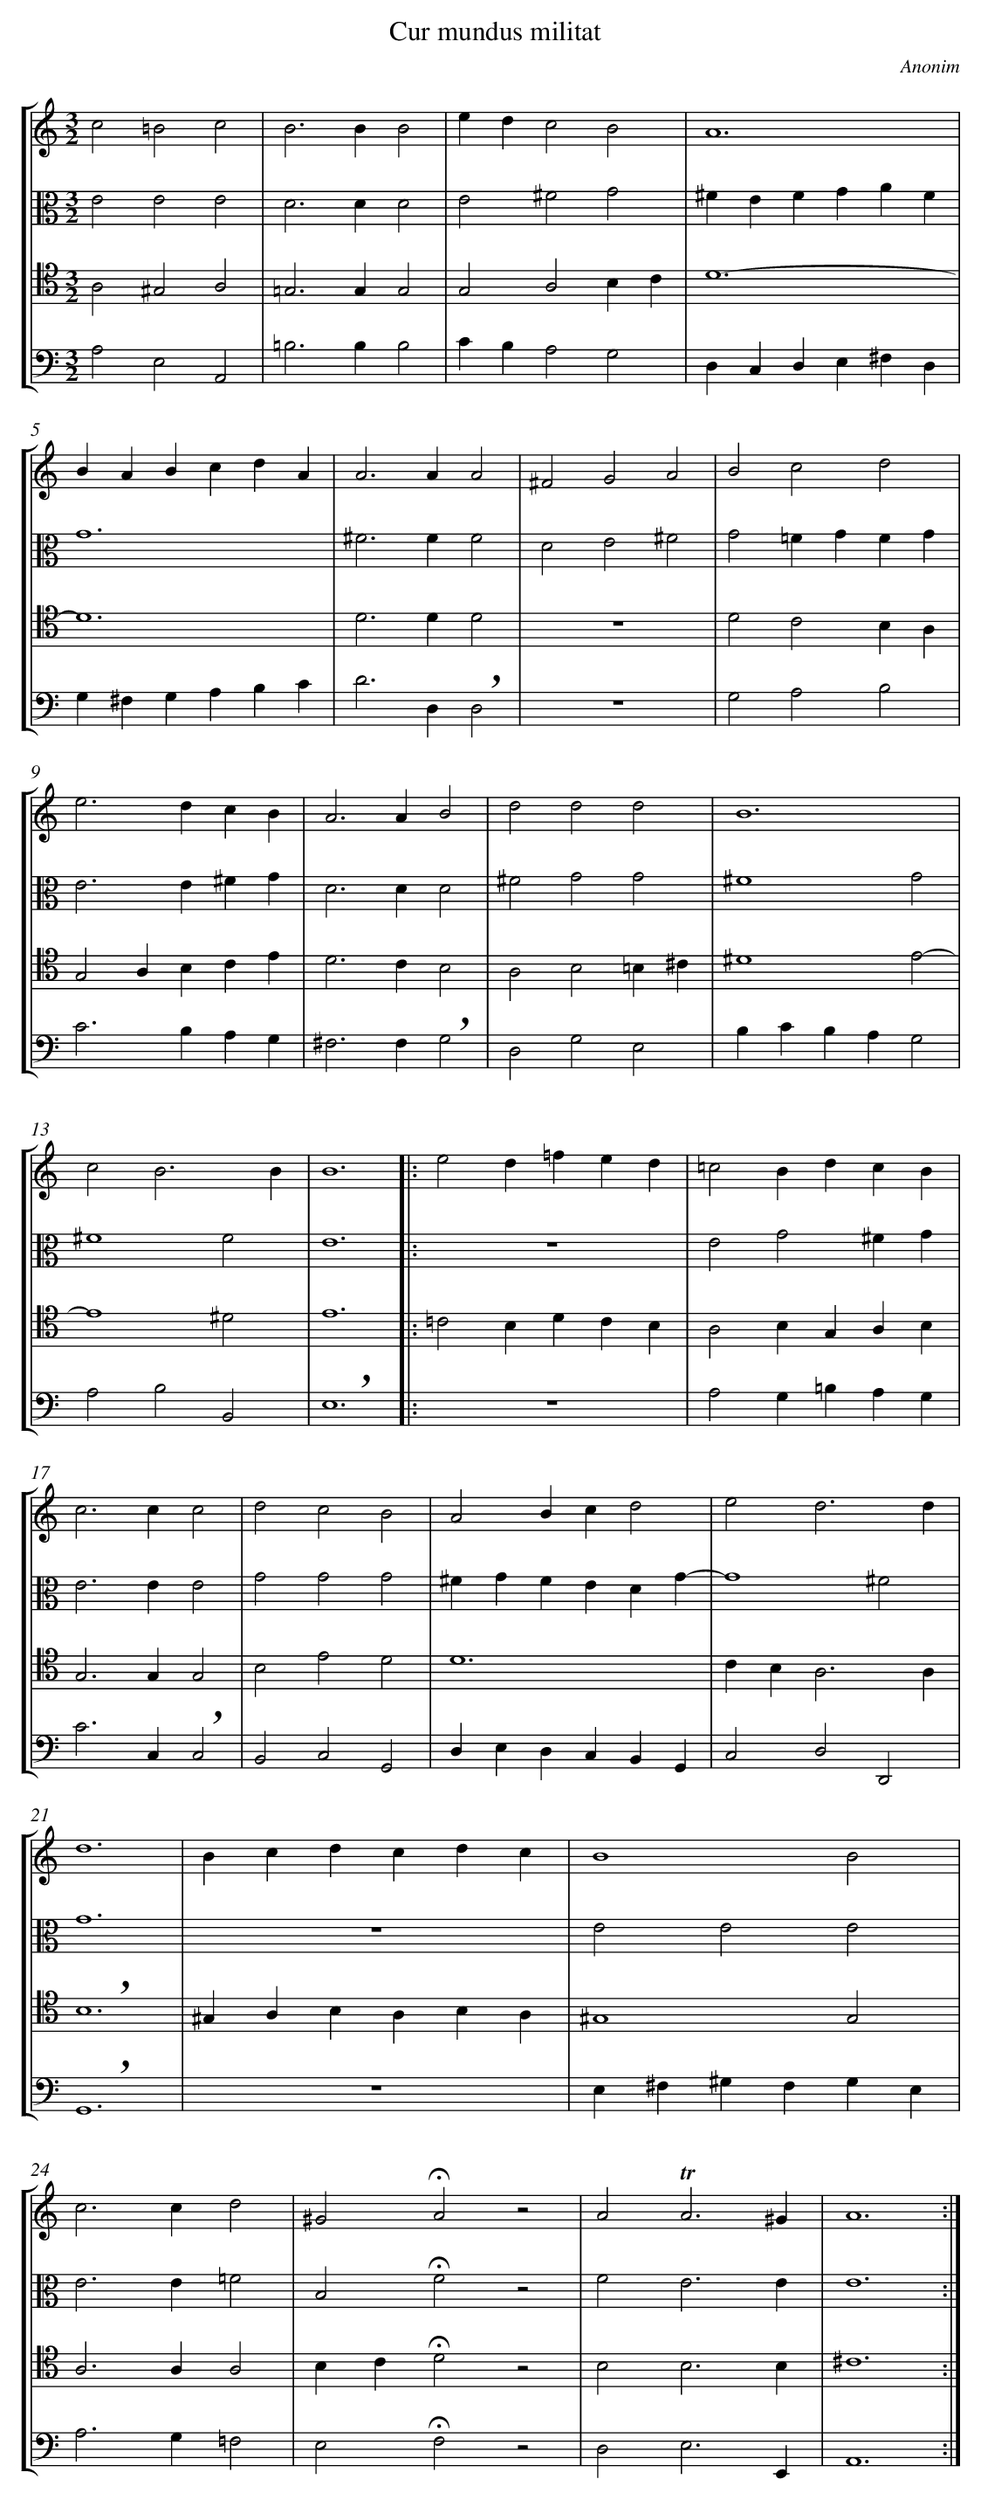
X:1
T: Cur mundus militat
C: Anonim
L: 1/4
M: 3/2
%%staves [1 2 3 4]
V: 1
V: 2 clef=alto
V: 3 clef=tenor
V: 4 clef=bass
K: C
[V:1] c2=B2c2 |
[V:2] E2E2E2 |
[V:3] A,2^G,2A,2 |
[V:4] A,2E,2A,,2 |
[V:1] B2>B2B2 |
[V:2] D2>D2D2 |
[V:3] =G,2>G,2G,2 |
[V:4] =B,2>B,2B,2 |
[V:1] edc2B2 |
[V:2] E2^F2G2 |
[V:3] G,2A,2B,C |
[V:4] CB,A,2G,2 |
[V:1] A6 |
[V:2] ^FEFGAF |
[V:3] D6- |
[V:4] D,C,D,E,^F,D, |
[V:1] BABcdA |
[V:2] G6 |
[V:3] D6 |
[V:4] G,^F,G,A,B,C |
[V:1] A2>A2A2 |
[V:2] ^F2>F2F2 |
[V:3] D2>D2D2 |
[V:4] D2>D,2!breath!D,2 |
[V:1] ^F2G2A2 |
[V:2] D2E2^F2 |
[V:3] z6 |
[V:4] z6 |
[V:1] B2c2d2 |
[V:2] G2=FGFG |
[V:3] D2C2B,A, |
[V:4] G,2A,2B,2 |
[V:1] e2>d2cB |
[V:2] E2>E2^FG |
[V:3] G,2A,B,CE |
[V:4] C2>B,2A,G, |
[V:1] A2>A2B2 |
[V:2] D2>D2D2 |
[V:3] D2>C2B,2 |
[V:4] ^F,2>F,2!breath!G,2 |
[V:1] d2d2d2 |
[V:2] ^F2G2G2 |
[V:3] A,2B,2=B,^C |
[V:4] D,2G,2E,2 |
[V:1] B6 |
[V:2] ^F4G2 |
[V:3] ^D4E2- |
[V:4] B,CB,A,G,2 |
[V:1] c2B3B |
[V:2] ^F4F2 |
[V:3] E4^D2 |
[V:4] A,2B,2B,,2 |
[V:1] B6 ]|:
[V:2] E6 ]|:
[V:3] E6 ]|:
[V:4] !breath!E,6 ]|:
[V:1] e2d=fed |
[V:2] z6 |
[V:3] =C2B,DCB, |
[V:4] z6 |
[V:1] =c2BdcB |
[V:2] E2G2^FG |
[V:3] A,2B,G,A,B, |
[V:4] A,2G,=B,A,G, |
[V:1] c2>c2c2 |
[V:2] E2>E2E2 |
[V:3] G,2>G,2G,2 |
[V:4] C2>C,2!breath!C,2 |
[V:1] d2c2B2 |
[V:2] G2G2G2 |
[V:3] B,2E2D2 |
[V:4] B,,2C,2G,,2 |
[V:1] A2Bcd2 |
[V:2] ^FGFEDG- |
[V:3] D6 |
[V:4] D,E,D,C,B,,G,, |
[V:1] e2d3d |
[V:2] G4^F2 |
[V:3] CB,2<A,2A, |
[V:4] C,2D,2D,,2 |
[V:1] d6 |
[V:2] G6 |
[V:3] !breath!B,6 |
[V:4] !breath!G,,6 |
[V:1] Bcdcdc |
[V:2] z6 |
[V:3] ^G,A,B,A,B,A, |
[V:4] z6 |
[V:1] B4B2 |
[V:2] E2E2E2 |
[V:3] ^G,4G,2 |
[V:4] E,^F,^G,F,G,E, |
[V:1] c2>c2d2 |
[V:2] E2>E2=F2 |
[V:3] A,2>A,2A,2 |
[V:4] A,2>G,2=F,2 |
[V:1] ^G2!fermata!A2z2 |
[V:2] B,2!fermata!F2z2 |
[V:3] B,C!fermata!D2z2 |
[V:4] E,2!fermata!F,2z2 |
[V:1] A2!trill!A3^G |
[V:2] F2E3E |
[V:3] B,2B,3B, |
[V:4] D,2E,3E,, |
[V:1] A6 :|]
[V:2] E6 :|]
[V:3] ^C6 :|]
[V:4] A,,6 :|]
